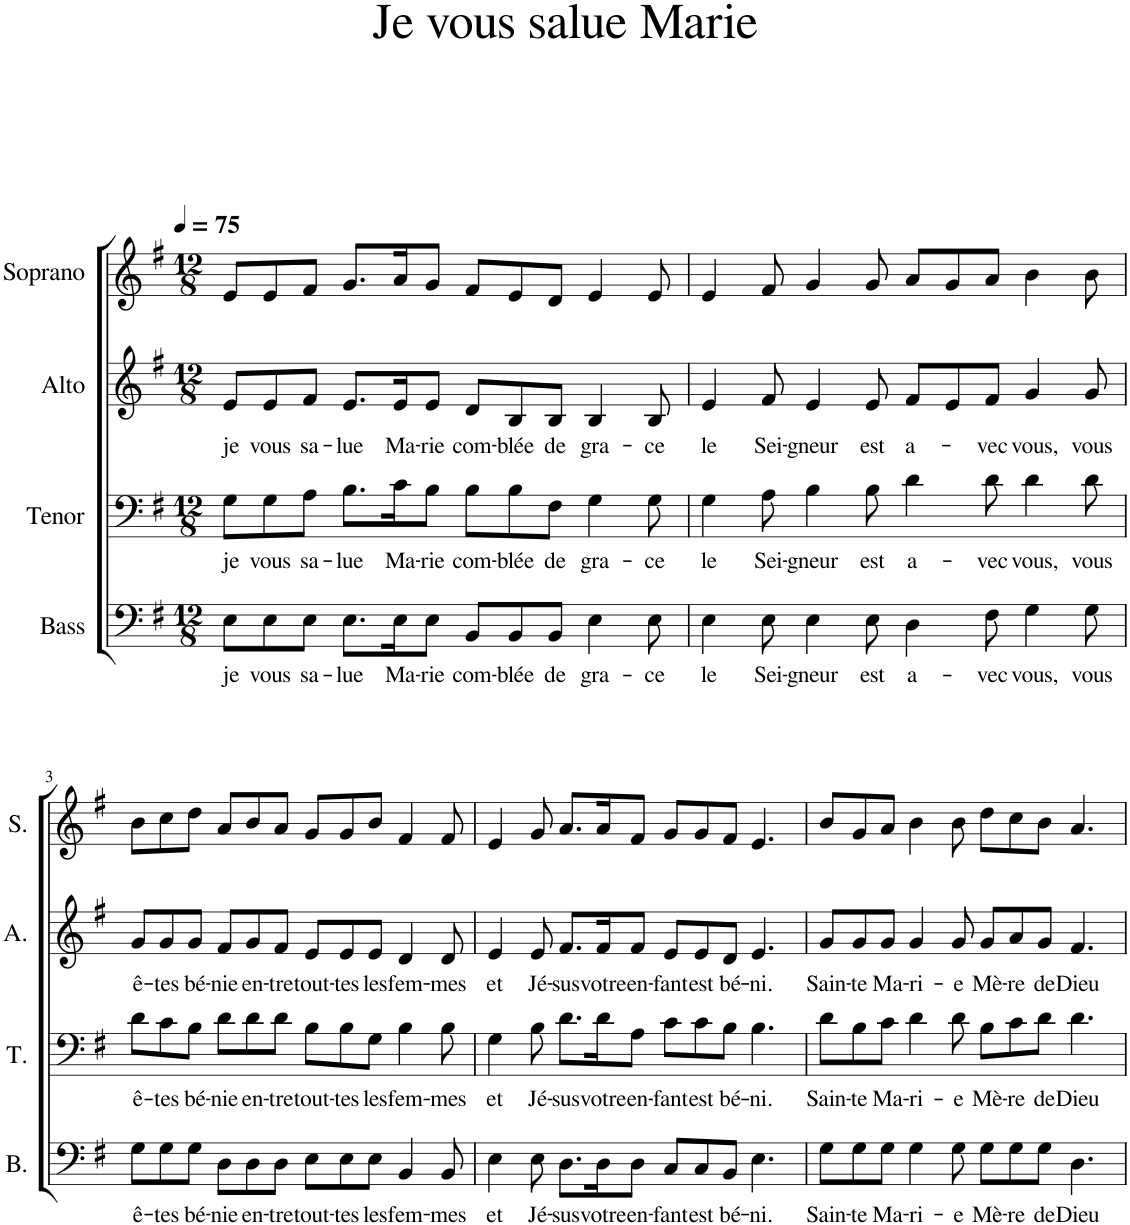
**kern	**text	**kern	**text	**kern	**text	**kern
*part4	*part4	*part3	*part3	*part2	*part2	*part1
*staff4	*staff4	*staff3	*staff3	*staff2	*staff2	*staff1
*I"Bass	*	*I"Tenor	*	*I"Alto	*	*I"Soprano
*I'B.	*	*I'T.	*	*I'A.	*	*I'S.
*clefF4	*	*clefF4	*	*clefG2	*	*clefG2
*k[f#]	*	*k[f#]	*	*k[f#]	*	*k[f#]
*M12/8	*	*M12/8	*	*M12/8	*	*M12/8
*MM75	*	*MM75	*	*MM75	*	*MM75
=1	=1	=1	=1	=1	=1	=1
!	!LO:LY:b	!	!LO:LY:b	!	!LO:LY:b	!
8E\L	je	8G\L	je	8e/L	je	8e/L
!	!LO:LY:b	!	!LO:LY:b	!	!LO:LY:b	!
8E\	vous	8G\	vous	8e/	vous	8e/
!	!LO:LY:b	!	!LO:LY:b	!	!LO:LY:b	!
8E\J	sa-	8A\J	sa-	8f#/J	sa-	8f#/J
!	!LO:LY:b	!	!LO:LY:b	!	!LO:LY:b	!
8.E\L	-lue	8.B\L	-lue	8.e/L	-lue	8.g/L
!	!LO:LY:b	!	!LO:LY:b	!	!LO:LY:b	!
16E\K	Ma-	16c\K	Ma-	16e/K	Ma-	16a/K
!	!LO:LY:b	!	!LO:LY:b	!	!LO:LY:b	!
8E\J	-rie	8B\J	-rie	8e/J	-rie	8g/J
!	!LO:LY:b	!	!LO:LY:b	!	!LO:LY:b	!
8BB/L	com-	8B\L	com-	8d/L	com-	8f#/L
!	!LO:LY:b	!	!LO:LY:b	!	!LO:LY:b	!
8BB/	-blée	8B\	-blée	8B/	-blée	8e/
!	!LO:LY:b	!	!LO:LY:b	!	!LO:LY:b	!
8BB/J	de	8F#\J	de	8B/J	de	8d/J
!	!LO:LY:b	!	!LO:LY:b	!	!LO:LY:b	!
4E\	gra-	4G\	gra-	4B/	gra-	4e/
!	!LO:LY:b	!	!LO:LY:b	!	!LO:LY:b	!
8E\	-ce	8G\	-ce	8B/	-ce	8e/
=2	=2	=2	=2	=2	=2	=2
!	!LO:LY:b	!	!LO:LY:b	!	!LO:LY:b	!
4E\	le	4G\	le	4e/	le	4e/
!	!LO:LY:b	!	!LO:LY:b	!	!LO:LY:b	!
8E\	Sei-	8A\	Sei-	8f#/	Sei-	8f#/
!	!LO:LY:b	!	!LO:LY:b	!	!LO:LY:b	!
4E\	-gneur	4B\	-gneur	4e/	-gneur	4g/
!	!LO:LY:b	!	!LO:LY:b	!	!LO:LY:b	!
8E\	est	8B\	est	8e/	est	8g/
!	!LO:LY:b	!	!LO:LY:b	!	!LO:LY:b	!
4D\	a-	4d\	a-	8f#/L	a-	8a/L
.	.	.	.	8e/	.	8g/
!	!LO:LY:b	!	!LO:LY:b	!	!LO:LY:b	!
8F#\	-vec	8d\	-vec	8f#/J	-vec	8a/J
!	!LO:LY:b	!	!LO:LY:b	!	!LO:LY:b	!
4G\	vous,	4d\	vous,	4g/	vous,	4b\
!	!LO:LY:b	!	!LO:LY:b	!	!LO:LY:b	!
8G\	vous	8d\	vous	8g/	vous	8b\
!!LO:LB:g=z
=3	=3	=3	=3	=3	=3	=3
!	!LO:LY:b	!	!LO:LY:b	!	!LO:LY:b	!
8G\L	ê-	8d\L	ê-	8g/L	ê-	8b\L
!	!LO:LY:b	!	!LO:LY:b	!	!LO:LY:b	!
8G\	-tes	8c\	-tes	8g/	-tes	8cc\
!	!LO:LY:b	!	!LO:LY:b	!	!LO:LY:b	!
8G\J	bé-	8B\J	bé-	8g/J	bé-	8dd\J
!	!LO:LY:b	!	!LO:LY:b	!	!LO:LY:b	!
8D\L	-nie	8d\L	-nie	8f#/L	-nie	8a/L
!	!LO:LY:b	!	!LO:LY:b	!	!LO:LY:b	!
8D\	en-	8d\	en-	8g/	en-	8b/
!	!LO:LY:b	!	!LO:LY:b	!	!LO:LY:b	!
8D\J	-tre	8d\J	-tre	8f#/J	-tre	8a/J
!	!LO:LY:b	!	!LO:LY:b	!	!LO:LY:b	!
8E\L	tout-	8B\L	tout-	8e/L	tout-	8g/L
!	!LO:LY:b	!	!LO:LY:b	!	!LO:LY:b	!
8E\	-tes	8B\	-tes	8e/	-tes	8g/
!	!LO:LY:b	!	!LO:LY:b	!	!LO:LY:b	!
8E\J	les	8G\J	les	8e/J	les	8b/J
!	!LO:LY:b	!	!LO:LY:b	!	!LO:LY:b	!
4BB/	fem-	4B\	fem-	4d/	fem-	4f#/
!	!LO:LY:b	!	!LO:LY:b	!	!LO:LY:b	!
8BB/	-mes	8B\	-mes	8d/	-mes	8f#/
=4	=4	=4	=4	=4	=4	=4
!	!LO:LY:b	!	!LO:LY:b	!	!LO:LY:b	!
4E\	et	4G\	et	4e/	et	4e/
!	!LO:LY:b	!	!LO:LY:b	!	!LO:LY:b	!
8E\	Jé-	8B\	Jé-	8e/	Jé-	8g/
!	!LO:LY:b	!	!LO:LY:b	!	!LO:LY:b	!
8.D\L	-sus	8.d\L	-sus	8.f#/L	-sus	8.a/L
!	!LO:LY:b	!	!LO:LY:b	!	!LO:LY:b	!
16D\K	votre	16d\K	votre	16f#/K	votre	16a/K
!	!LO:LY:b	!	!LO:LY:b	!	!LO:LY:b	!
8D\J	en-	8A\J	en-	8f#/J	en-	8f#/J
!	!LO:LY:b	!	!LO:LY:b	!	!LO:LY:b	!
8C/L	-fant	8c\L	-fant	8e/L	-fant	8g/L
!	!LO:LY:b	!	!LO:LY:b	!	!LO:LY:b	!
8C/	est	8c\	est	8e/	est	8g/
!	!LO:LY:b	!	!LO:LY:b	!	!LO:LY:b	!
8BB/J	bé-	8B\J	bé-	8d/J	bé-	8f#/J
!	!LO:LY:b	!	!LO:LY:b	!	!LO:LY:b	!
4.E\	-ni.	4.B\	-ni.	4.e/	-ni.	4.e/
=5	=5	=5	=5	=5	=5	=5
!	!LO:LY:b	!	!LO:LY:b	!	!LO:LY:b	!
8G\L	Sain-	8d\L	Sain-	8g/L	Sain-	8b/L
!	!LO:LY:b	!	!LO:LY:b	!	!LO:LY:b	!
8G\	-te	8B\	-te	8g/	-te	8g/
!	!LO:LY:b	!	!LO:LY:b	!	!LO:LY:b	!
8G\J	Ma-	8c\J	Ma-	8g/J	Ma-	8a/J
!	!LO:LY:b	!	!LO:LY:b	!	!LO:LY:b	!
4G\	-ri-	4d\	-ri-	4g/	-ri-	4b\
!	!LO:LY:b	!	!LO:LY:b	!	!LO:LY:b	!
8G\	-e	8d\	-e	8g/	-e	8b\
!	!LO:LY:b	!	!LO:LY:b	!	!LO:LY:b	!
8G\L	Mè-	8B\L	Mè-	8g/L	Mè-	8dd\L
!	!LO:LY:b	!	!LO:LY:b	!	!LO:LY:b	!
8G\	-re	8c\	-re	8a/	-re	8cc\
!	!LO:LY:b	!	!LO:LY:b	!	!LO:LY:b	!
8G\J	de	8d\J	de	8g/J	de	8b\J
!	!LO:LY:b	!	!LO:LY:b	!	!LO:LY:b	!
4.D\	Dieu	4.d\	Dieu	4.f#/	Dieu	4.a/
=	=	=	=	=	=	=
*-	*-	*-	*-	*-	*-	*-
